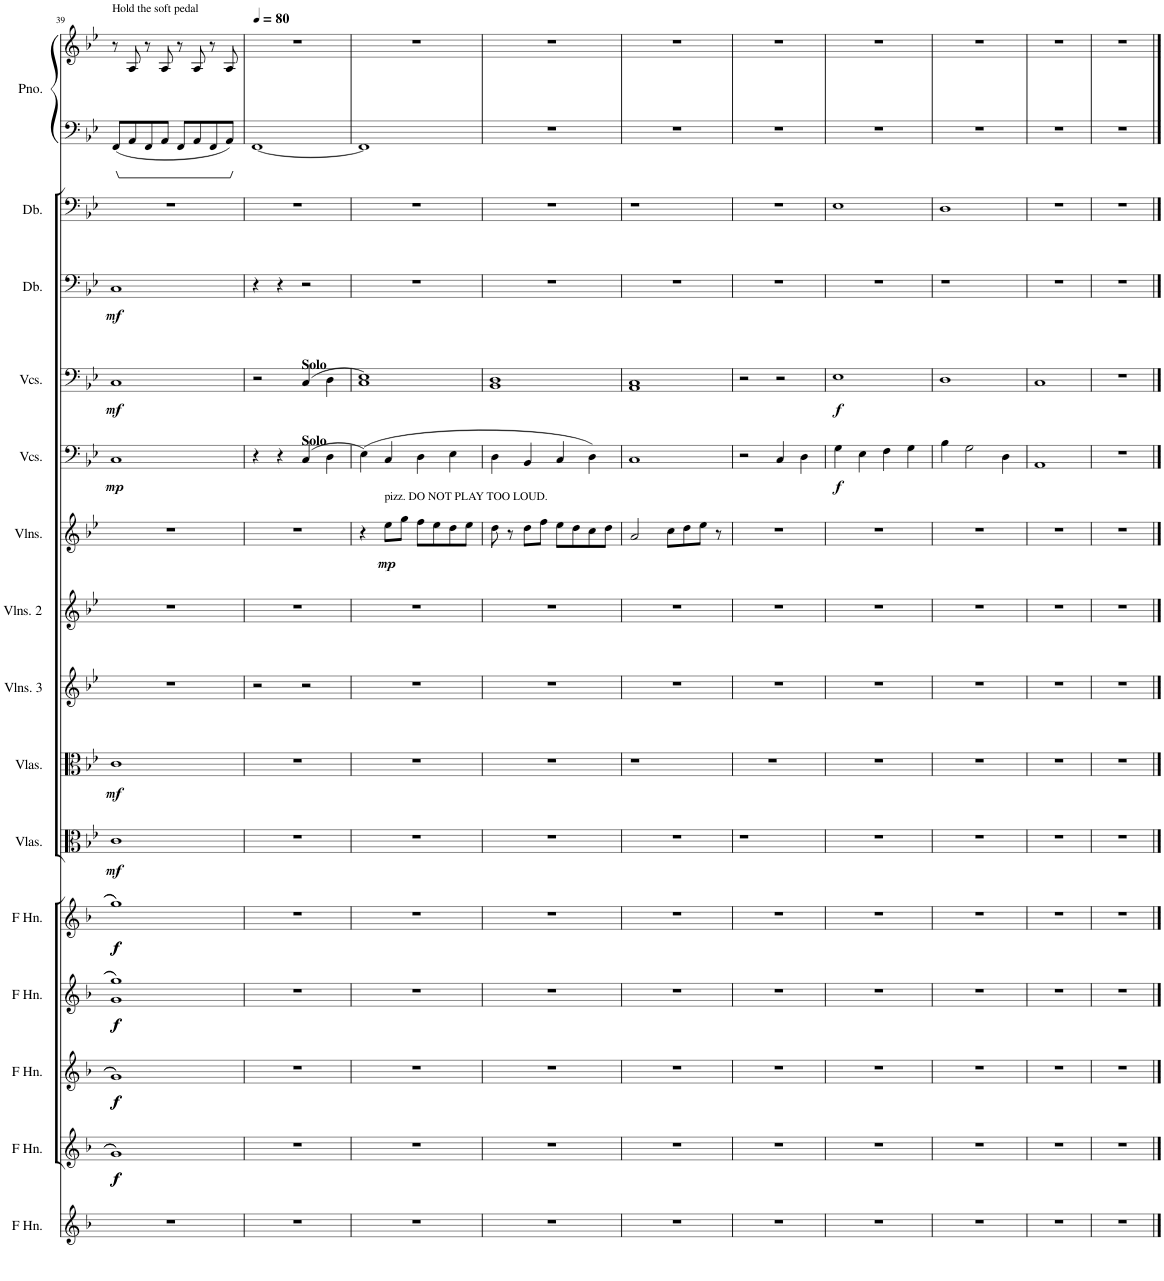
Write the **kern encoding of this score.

**kern	**kern	**dynam	**kern	**dynam	**kern	**dynam	**kern	**dynam	**kern	**dynam	**kern	**dynam	**kern	**kern	**kern	**dynam	**kern	**dynam	**kern	**dynam	**kern	**dynam	**kern	**kern	**kern
*part15	*part14	*part14	*part13	*part13	*part12	*part12	*part11	*part11	*part10	*part10	*part9	*part9	*part8	*part7	*part6	*part6	*part5	*part5	*part4	*part4	*part3	*part3	*part2	*part1	*part1
*staff16	*staff15	*staff15	*staff14	*staff14	*staff13	*staff13	*staff12	*staff12	*staff11	*staff11	*staff10	*staff10	*staff9	*staff8	*staff7	*staff7	*staff6	*staff6	*staff5	*staff5	*staff4	*staff4	*staff3	*staff2	*staff1
*I"Horn in F	*I"Horn in F	*	*I"Horn in F	*	*I"Horn in F	*	*I"Horn in F	*	*I"Violas	*	*I"Violas	*	*I"Violins 3	*I"Violins 2	*I"Violins 1	*	*I"Violoncello Solo 2	*	*I"Violoncello 1	*	*I"Double Bass	*	*I"Double Bass	*I"Piano	*
*	*	*	*	*	*	*	*	*	*I'Vlas.	*	*I'Vlas.	*	*I'Vlns. 3	*I'Vlns. 2	*I'Vlns. 1	*	*I'Vc. 2	*	*I'Vc. 1	*	*I'Db.	*	*I'Db.	*I'Pno.	*
!!LO:PB:g=z
*clefG2	*clefG2	*	*clefG2	*	*clefG2	*	*clefG2	*	*clefC3	*	*clefC3	*	*clefG2	*clefG2	*clefG2	*	*clefF4	*	*clefF4	*	*clefF4	*	*clefF4	*clefF4	*clefG2
*Trd4c7	*Trd4c7	*	*Trd4c7	*	*Trd4c7	*	*Trd4c7	*	*	*	*	*	*	*	*	*	*	*	*	*	*Trd7c12	*	*Trd7c12	*	*
*k[b-]	*k[b-]	*	*k[b-]	*	*k[b-]	*	*k[b-]	*	*k[b-e-]	*	*k[b-e-]	*	*k[b-e-]	*k[b-e-]	*k[b-e-]	*	*k[b-e-]	*	*k[b-e-]	*	*k[b-e-]	*	*k[b-e-]	*k[b-e-]	*k[b-e-]
*M4/4	*M4/4	*	*M4/4	*	*M4/4	*	*M4/4	*	*M4/4	*	*M4/4	*	*M4/4	*M4/4	*M4/4	*	*M4/4	*	*M4/4	*	*M4/4	*	*M4/4	*M4/4	*M4/4
=39	=39	=39	=39	=39	=39	=39	=39	=39	=39	=39	=39	=39	=39	=39	=39	=39	=39	=39	=39	=39	=39	=39	=39	=39	=39
*	*	*	*	*	*^	*	*	*	*	*	*	*	*	*	*	*	*	*	*	*	*	*	*	*	*
!	!	!	!	!	!	!	!	!	!	!	!	!	!	!	!	!	!	!	!	!	!	!	!	!	!	!LO:TX:a:t=Hold the soft pedal
!	!	!LO:DY:b	!	!	!	!	!	!	!	!	!	!	!	!	!	!	!	!	!	!	!	!	!	!	!	!
!	!	!LO:DY:n=1:b	!	!LO:DY:b	!	!	!	!	!	!	!	!	!	!	!	!	!	!	!	!	!	!	!	!	!	!
!	!	!	!	!LO:DY:n=1:b	!	!	!LO:DY:b	!	!	!	!	!	!	!	!	!	!	!	!	!	!	!	!	!	!	!
!	!	!	!	!	!	!	!LO:DY:n=1:b	!	!LO:DY:b	!	!	!	!	!	!	!	!	!	!	!	!	!	!	!	!	!
!	!	!	!	!	!	!	!	!	!LO:DY:n=1:b	!	!LO:DY:b	!	!LO:DY:b	!	!	!	!	!	!LO:DY:b	!	!LO:DY:b	!	!LO:DY:b	!	!	!
1r	1g	f f	1g	f f	1gg	1g	f f	1gg	f f	1c	mf	1c	mf	1r	1r	1r	.	1C	mp	1C	mf	1C	mf	1r	8FF/L	8r
.	.	.	.	.	.	.	.	.	.	.	.	.	.	.	.	.	.	.	.	.	.	.	.	.	8AA/	8A/
.	.	.	.	.	.	.	.	.	.	.	.	.	.	.	.	.	.	.	.	.	.	.	.	.	8FF/	8r
.	.	.	.	.	.	.	.	.	.	.	.	.	.	.	.	.	.	.	.	.	.	.	.	.	8AA/J	8A/
.	.	.	.	.	.	.	.	.	.	.	.	.	.	.	.	.	.	.	.	.	.	.	.	.	8FF/L	8r
.	.	.	.	.	.	.	.	.	.	.	.	.	.	.	.	.	.	.	.	.	.	.	.	.	8AA/	8A/
.	.	.	.	.	.	.	.	.	.	.	.	.	.	.	.	.	.	.	.	.	.	.	.	.	8FF/	8r
.	.	.	.	.	.	.	.	.	.	.	.	.	.	.	.	.	.	.	.	.	.	.	.	.	8AA/J	8A/
*	*	*	*	*	*v	*v	*	*	*	*	*	*	*	*	*	*	*	*	*	*	*	*	*	*	*	*
=40	=40	=40	=40	=40	=40	=40	=40	=40	=40	=40	=40	=40	=40	=40	=40	=40	=40	=40	=40	=40	=40	=40	=40	=40	=40
*	*	*	*	*	*	*	*	*	*	*	*	*	*	*	*	*	*	*	*	*	*	*	*	*	*MM80
1r	1r	.	1r	.	1r	.	1r	.	1r	.	1r	.	2r	1r	1r	.	4r	.	2r	.	4r	.	1r	[1FF	1r
.	.	.	.	.	.	.	.	.	.	.	.	.	.	.	.	.	4r	.	.	.	4r	.	.	.	.
!	!	!	!	!	!	!	!	!	!	!	!	!	!	!	!	!	!	!	!LO:TX:a:B:t=Solo	!	!	!	!	!	!
!	!	!	!	!	!	!	!	!	!	!	!	!	!	!	!	!	!LO:TX:a:B:t=Solo	!	!	!	!	!	!	!	!
.	.	.	.	.	.	.	.	.	.	.	.	.	2r	.	.	.	(4C/	.	(4C/	.	2r	.	.	.	.
.	.	.	.	.	.	.	.	.	.	.	.	.	.	.	.	.	4D\	.	4D\	.	.	.	.	.	.
=41	=41	=41	=41	=41	=41	=41	=41	=41	=41	=41	=41	=41	=41	=41	=41	=41	=41	=41	=41	=41	=41	=41	=41	=41	=41
1r	1r	.	1r	.	1r	.	1r	.	1r	.	1r	.	1r	1r	4r	.	(4E-\)	.	1C 1E-)	.	1r	.	1r	1FF]	1r
!	!	!	!	!	!	!	!	!	!	!	!	!	!	!	!LO:TX:a:t=pizz. DO NOT PLAY TOO LOUD.	!	!	!	!	!	!	!	!	!	!
!	!	!	!	!	!	!	!	!	!	!	!	!	!	!	!	!LO:DY:b	!	!	!	!	!	!	!	!	!
.	.	.	.	.	.	.	.	.	.	.	.	.	.	.	8ee-\L	mp	4C/	.	.	.	.	.	.	.	.
.	.	.	.	.	.	.	.	.	.	.	.	.	.	.	8gg\J	.	.	.	.	.	.	.	.	.	.
.	.	.	.	.	.	.	.	.	.	.	.	.	.	.	8ff\L	.	4D\	.	.	.	.	.	.	.	.
.	.	.	.	.	.	.	.	.	.	.	.	.	.	.	8ee-\	.	.	.	.	.	.	.	.	.	.
.	.	.	.	.	.	.	.	.	.	.	.	.	.	.	8dd\	.	4E-\	.	.	.	.	.	.	.	.
.	.	.	.	.	.	.	.	.	.	.	.	.	.	.	8ee-\J	.	.	.	.	.	.	.	.	.	.
=42	=42	=42	=42	=42	=42	=42	=42	=42	=42	=42	=42	=42	=42	=42	=42	=42	=42	=42	=42	=42	=42	=42	=42	=42	=42
1r	1r	.	1r	.	1r	.	1r	.	1r	.	1r	.	1r	1r	8dd\	.	4D\	.	1BB- 1D	.	1r	.	1r	1r	1r
.	.	.	.	.	.	.	.	.	.	.	.	.	.	.	8r	.	.	.	.	.	.	.	.	.	.
.	.	.	.	.	.	.	.	.	.	.	.	.	.	.	8dd\L	.	4BB-/	.	.	.	.	.	.	.	.
.	.	.	.	.	.	.	.	.	.	.	.	.	.	.	8ff\J	.	.	.	.	.	.	.	.	.	.
.	.	.	.	.	.	.	.	.	.	.	.	.	.	.	8ee-\L	.	4C/	.	.	.	.	.	.	.	.
.	.	.	.	.	.	.	.	.	.	.	.	.	.	.	8dd\	.	.	.	.	.	.	.	.	.	.
.	.	.	.	.	.	.	.	.	.	.	.	.	.	.	8cc\	.	4D\)	.	.	.	.	.	.	.	.
.	.	.	.	.	.	.	.	.	.	.	.	.	.	.	8dd\J	.	.	.	.	.	.	.	.	.	.
=43	=43	=43	=43	=43	=43	=43	=43	=43	=43	=43	=43	=43	=43	=43	=43	=43	=43	=43	=43	=43	=43	=43	=43	=43	=43
1r	1r	.	1r	.	1r	.	1r	.	1r	.	1r	.	1r	1r	2a/	.	1C	.	1AA 1C	.	1r	.	1r	1r	1r
.	.	.	.	.	.	.	.	.	.	.	.	.	.	.	8cc\L	.	.	.	.	.	.	.	.	.	.
.	.	.	.	.	.	.	.	.	.	.	.	.	.	.	8dd\	.	.	.	.	.	.	.	.	.	.
.	.	.	.	.	.	.	.	.	.	.	.	.	.	.	8ee-\J	.	.	.	.	.	.	.	.	.	.
.	.	.	.	.	.	.	.	.	.	.	.	.	.	.	8r	.	.	.	.	.	.	.	.	.	.
=44	=44	=44	=44	=44	=44	=44	=44	=44	=44	=44	=44	=44	=44	=44	=44	=44	=44	=44	=44	=44	=44	=44	=44	=44	=44
1r	1r	.	1r	.	1r	.	1r	.	1r	.	1r	.	1r	1r	1r	.	2r	.	2r	.	1r	.	1r	1r	1r
.	.	.	.	.	.	.	.	.	.	.	.	.	.	.	.	.	4C/	.	2r	.	.	.	.	.	.
.	.	.	.	.	.	.	.	.	.	.	.	.	.	.	.	.	4D\	.	.	.	.	.	.	.	.
=45	=45	=45	=45	=45	=45	=45	=45	=45	=45	=45	=45	=45	=45	=45	=45	=45	=45	=45	=45	=45	=45	=45	=45	=45	=45
!	!	!	!	!	!	!	!	!	!	!	!	!	!	!	!	!	!	!LO:DY:b	!	!LO:DY:b	!	!	!	!	!
1r	1r	.	1r	.	1r	.	1r	.	1r	.	1r	.	1r	1r	1r	.	4G\	f	1E-	f	1r	.	1E-	1r	1r
.	.	.	.	.	.	.	.	.	.	.	.	.	.	.	.	.	4E-\	.	.	.	.	.	.	.	.
.	.	.	.	.	.	.	.	.	.	.	.	.	.	.	.	.	4F\	.	.	.	.	.	.	.	.
.	.	.	.	.	.	.	.	.	.	.	.	.	.	.	.	.	4G\	.	.	.	.	.	.	.	.
=46	=46	=46	=46	=46	=46	=46	=46	=46	=46	=46	=46	=46	=46	=46	=46	=46	=46	=46	=46	=46	=46	=46	=46	=46	=46
1r	1r	.	1r	.	1r	.	1r	.	1r	.	1r	.	1r	1r	1r	.	4B-\	.	1D	.	1r	.	1D	1r	1r
.	.	.	.	.	.	.	.	.	.	.	.	.	.	.	.	.	2G\	.	.	.	.	.	.	.	.
.	.	.	.	.	.	.	.	.	.	.	.	.	.	.	.	.	4D\	.	.	.	.	.	.	.	.
=47	=47	=47	=47	=47	=47	=47	=47	=47	=47	=47	=47	=47	=47	=47	=47	=47	=47	=47	=47	=47	=47	=47	=47	=47	=47
1r	1r	.	1r	.	1r	.	1r	.	1r	.	1r	.	1r	1r	1r	.	1AA	.	1C	.	1r	.	1r	1r	1r
=48	=48	=48	=48	=48	=48	=48	=48	=48	=48	=48	=48	=48	=48	=48	=48	=48	=48	=48	=48	=48	=48	=48	=48	=48	=48
1r	1r	.	1r	.	1r	.	1r	.	1r	.	1r	.	1r	1r	1r	.	1r	.	1r	.	1r	.	1r	1r	1r
==	==	==	==	==	==	==	==	==	==	==	==	==	==	==	==	==	==	==	==	==	==	==	==	==	==
*-	*-	*-	*-	*-	*-	*-	*-	*-	*-	*-	*-	*-	*-	*-	*-	*-	*-	*-	*-	*-	*-	*-	*-	*-	*-
